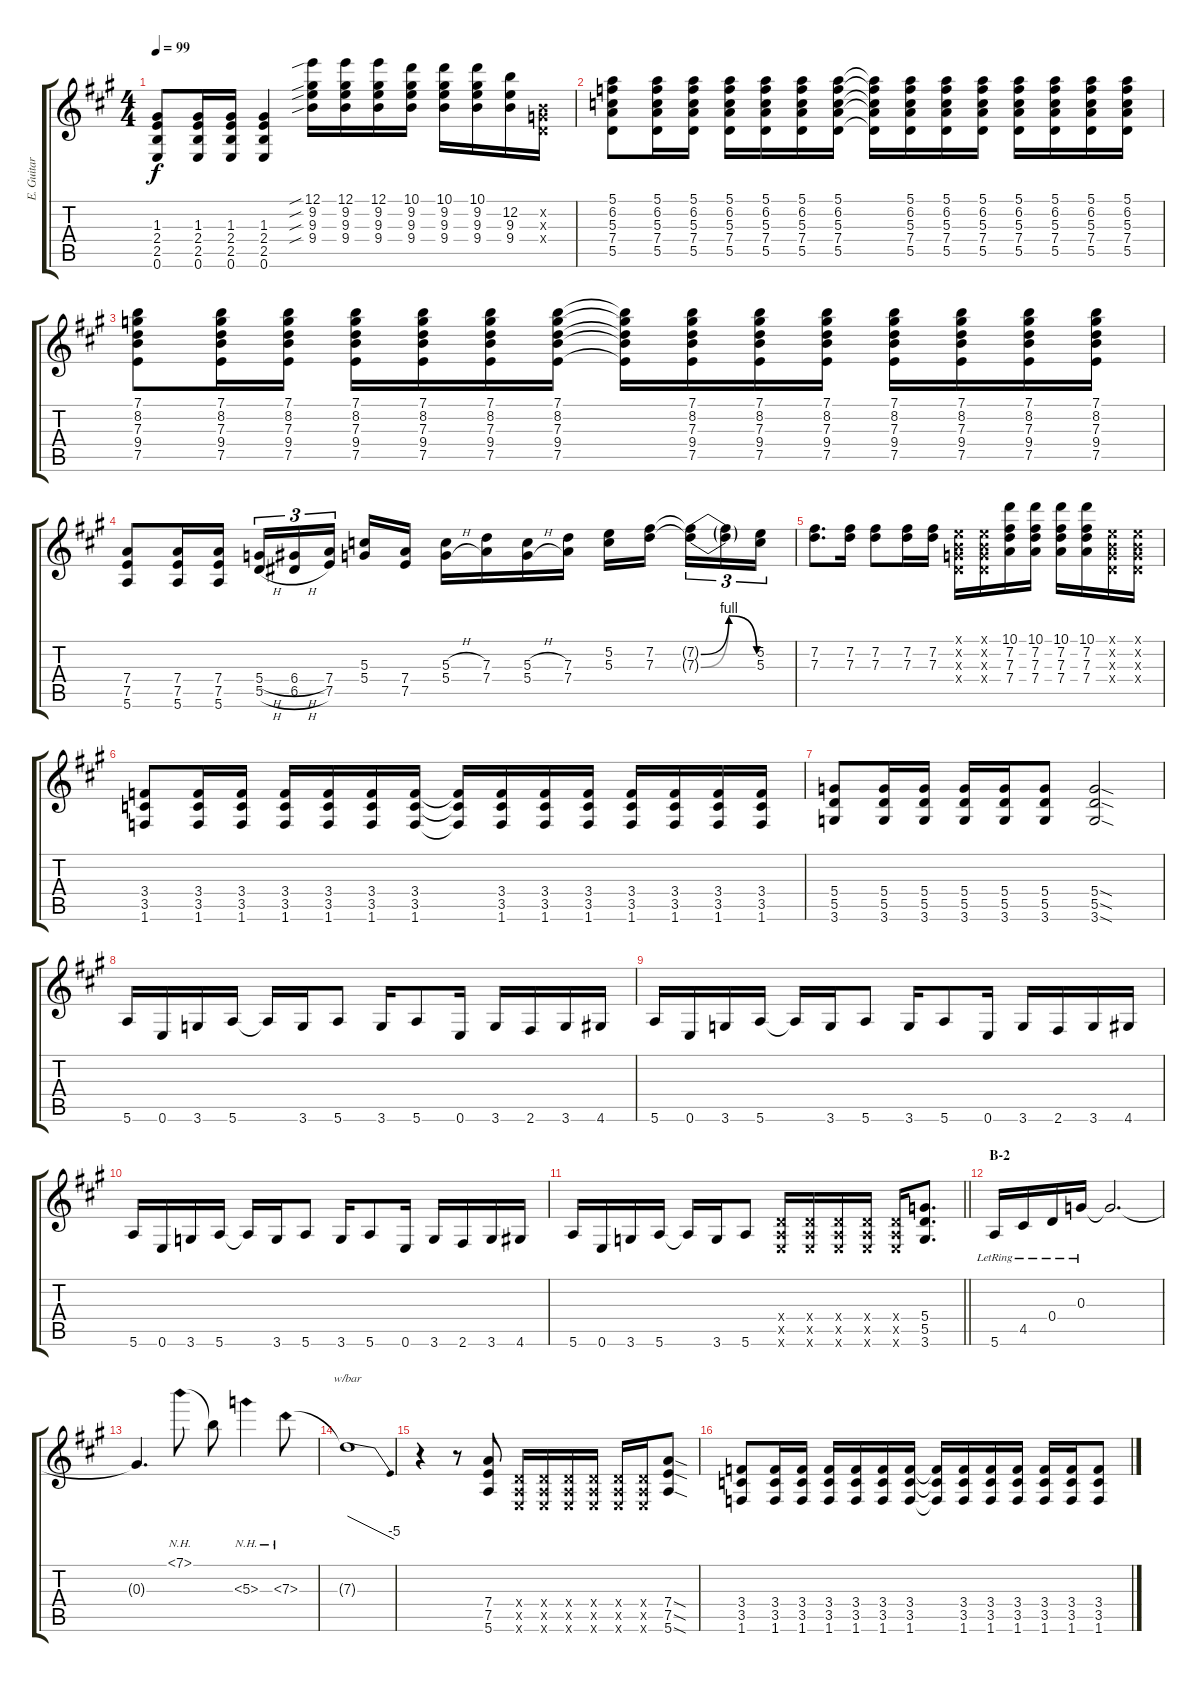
\track ("E. Guitar I" "E. Guitar ") {instrument overdrivenguitar}
\staff {score tabs}
\tuning (E4 B3 G3 D3 A2 E2) {hide}
\ts (4 4)
\tempo 99
\clef g2
\ks a
(1.3 2.4 2.5 0.6).8{dy f} (1.3 2.4 2.5 0.6).16 (1.3 2.4 2.5 0.6).16 (1.3 2.4 2.5 0.6).4 (12.1{sib} 9.2{sib} 9.3{sib} 9.4{sib}).16 (12.1 9.2 9.3 9.4).16 (12.1 9.2 9.3 9.4).16 (10.1 9.2 9.3 9.4).16 (10.1 9.2 9.3 9.4).16 (10.1 9.2 9.3 9.4).16 (12.2 9.3 9.4).16 (0.2{x} 0.3{x} 0.4{x}).16 |
(5.1 6.2 5.3 7.4 5.5).8 (5.1 6.2 5.3 7.4 5.5).16 (5.1 6.2 5.3 7.4 5.5).16 (5.1 6.2 5.3 7.4 5.5).16 (5.1 6.2 5.3 7.4 5.5).16 (5.1 6.2 5.3 7.4 5.5).16 (5.1 6.2 5.3 7.4 5.5).16 (5.1{t} 6.2{t} 5.3{t} 7.4{t} 5.5{t}).16 (5.1 6.2 5.3 7.4 5.5).16 (5.1 6.2 5.3 7.4 5.5).16 (5.1 6.2 5.3 7.4 5.5).16 (5.1 6.2 5.3 7.4 5.5).16 (5.1 6.2 5.3 7.4 5.5).16 (5.1 6.2 5.3 7.4 5.5).16 (5.1 6.2 5.3 7.4 5.5).16 |
(7.1 8.2 7.3 9.4 7.5).8 (7.1 8.2 7.3 9.4 7.5).16 (7.1 8.2 7.3 9.4 7.5).16 (7.1 8.2 7.3 9.4 7.5).16 (7.1 8.2 7.3 9.4 7.5).16 (7.1 8.2 7.3 9.4 7.5).16 (7.1 8.2 7.3 9.4 7.5).16 (7.1{t} 8.2{t} 7.3{t} 9.4{t} 7.5{t}).16 (7.1 8.2 7.3 9.4 7.5).16 (7.1 8.2 7.3 9.4 7.5).16 (7.1 8.2 7.3 9.4 7.5).16 (7.1 8.2 7.3 9.4 7.5).16 (7.1 8.2 7.3 9.4 7.5).16 (7.1 8.2 7.3 9.4 7.5).16 (7.1 8.2 7.3 9.4 7.5).16 |
(7.4 7.5 5.6).8 (7.4 7.5 5.6).16 (7.4 7.5 5.6).16 (5.4{h} 5.5{h}).16{tu (3 2)} (6.4{h} 6.5{h}).16{tu (3 2)} (7.4 7.5).16{tu (3 2) beam splitsecondary} (5.3 5.4).16 (7.4 7.5).16 (5.3{h} 5.4{h}).16 (7.3 7.4).16 (5.3{h} 5.4{h}).16 (7.3 7.4).16 (5.2 5.3).16 (7.2 7.3).16{beam splitsecondary} (7.2{be (bendrelease 0 0 30 4 30 4 60 0) t} 7.3{be (bendrelease 0 0 30 4 30 4 60 0) t}).16{tu (3 2)} (7.2{t} 7.3{t}).16{tu (3 2)} (5.2 5.3).16{tu (3 2)} |
(7.2 7.3).8{d} (7.2 7.3).16 (7.2 7.3).8 (7.2 7.3).16 (7.2 7.3).16 (0.1{x} 0.2{x} 0.3{x} 0.4{x}).16 (0.1{x} 0.2{x} 0.3{x} 0.4{x}).16 (10.1 7.2 7.3 7.4).16 (10.1 7.2 7.3 7.4).16 (10.1 7.2 7.3 7.4).16 (10.1 7.2 7.3 7.4).16 (0.1{x} 0.2{x} 0.3{x} 0.4{x}).16 (0.1{x} 0.2{x} 0.3{x} 0.4{x}).16 |
(3.4 3.5 1.6).8 (3.4 3.5 1.6).16 (3.4 3.5 1.6).16 (3.4 3.5 1.6).16 (3.4 3.5 1.6).16 (3.4 3.5 1.6).16 (3.4 3.5 1.6).16 (3.4{t} 3.5{t} 1.6{t}).16 (3.4 3.5 1.6).16 (3.4 3.5 1.6).16 (3.4 3.5 1.6).16 (3.4 3.5 1.6).16 (3.4 3.5 1.6).16 (3.4 3.5 1.6).16 (3.4 3.5 1.6).16 |
(5.4 5.5 3.6).8 (5.4 5.5 3.6).16 (5.4 5.5 3.6).16 (5.4 5.5 3.6).16 (5.4 5.5 3.6).16 (5.4 5.5 3.6).8 (5.4{sod} 5.5{sod} 3.6{sod}).2 |
5.6.16 0.6.16 3.6.16 5.6.16 5.6{t}.16 3.6.16 5.6.8 3.6.16 5.6.8 0.6.16 3.6.16 2.6.16 3.6.16 4.6.16 |
5.6.16 0.6.16 3.6.16 5.6.16 5.6{t}.16 3.6.16 5.6.8 3.6.16 5.6.8 0.6.16 3.6.16 2.6.16 3.6.16 4.6.16 |
5.6.16 0.6.16 3.6.16 5.6.16 5.6{t}.16 3.6.16 5.6.8 3.6.16 5.6.8 0.6.16 3.6.16 2.6.16 3.6.16 4.6.16 |
\barLineRight lightlight
5.6.16 0.6.16 3.6.16 5.6.16 5.6{t}.16 3.6.16 5.6.8 (0.4{x} 0.5{x} 0.6{x}).16 (0.4{x} 0.5{x} 0.6{x}).16 (0.4{x} 0.5{x} 0.6{x}).16 (0.4{x} 0.5{x} 0.6{x}).16 (0.4{x} 0.5{x} 0.6{x}).16 (5.4 5.5 3.6).8{d} |
\section ("" "B-2")
5.6{lr}.16 4.5{lr}.16 0.4{lr}.16 0.3{lr}.16 0.3{t}.2{d} |
0.3{t}.4{d} 7.1{nh}.8 7.1{t}.8 5.3{nh}.4 7.3{nh}.8 |
7.3{t}.1{tbe (dive default 0 0 60 -20)} |
r.4 r.8 (7.4 7.5 5.6).8 (0.4{x} 0.5{x} 0.6{x}).16 (0.4{x} 0.5{x} 0.6{x}).16 (0.4{x} 0.5{x} 0.6{x}).16 (0.4{x} 0.5{x} 0.6{x}).16 (0.4{x} 0.5{x} 0.6{x}).16 (0.4{x} 0.5{x} 0.6{x}).16 (7.4{sod} 7.5{sod} 5.6{sod}).8 |
(3.4 3.5 1.6).8 (3.4 3.5 1.6).16 (3.4 3.5 1.6).16 (3.4 3.5 1.6).16 (3.4 3.5 1.6).16 (3.4 3.5 1.6).16 (3.4 3.5 1.6).16 (3.4{t} 3.5{t} 1.6{t}).16 (3.4 3.5 1.6).16 (3.4 3.5 1.6).16 (3.4 3.5 1.6).16 (3.4 3.5 1.6).16 (3.4 3.5 1.6).16 (3.4 3.5 1.6).8
